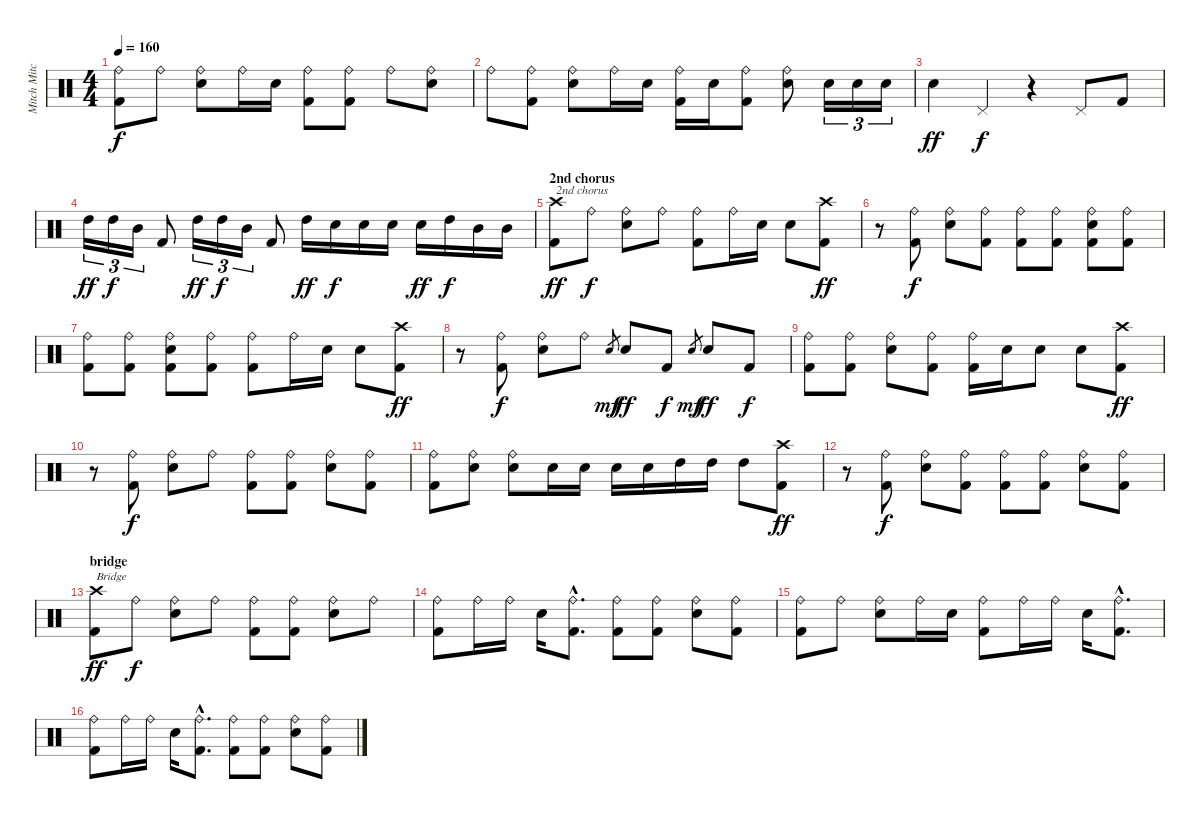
\track ("Mitch Mitchell - Drums" "Mitch Mitc") {instrument percussion}
\staff {score}
\articulation defaults
\ts (4 4)
\tempo 160
\clef neutral
\ks c
("Ride (bell)" "Kick (hit) 2").8{dy f} "Ride (bell)".8 ("Ride (bell)" "Electric Snare (hit)").8 "Ride (bell)".16 "Electric Snare (hit)".16 ("Ride (bell)" "Kick (hit) 2").8 ("Ride (bell)" "Kick (hit) 2").8 "Ride (bell)".8 ("Ride (bell)" "Electric Snare (hit)").8 |
"Ride (bell)".8 ("Ride (bell)" "Kick (hit) 2").8 ("Ride (bell)" "Electric Snare (hit)").8 "Ride (bell)".16 "Electric Snare (hit)".16 ("Ride (bell)" "Kick (hit) 2").16 "Electric Snare (hit)".16 ("Ride (bell)" "Kick (hit) 2").8 ("Ride (bell)" "Electric Snare (hit)").8 "Electric Snare (hit)".16{tu (3 2)} "Electric Snare (hit)".16{tu (3 2)} "Electric Snare (hit)".16{tu (3 2)} |
"Electric Snare (hit)".4{dy ff} "Pedal Hi-Hat (hit)".4{dy f} r.4 "Pedal Hi-Hat (hit)".8 "Kick (hit) 2".8 |
"High Tom (hit)".16{tu (3 2) dy ff} "High Tom (hit)".16{tu (3 2) dy f} "Mid Tom (hit)".16{tu (3 2)} "Kick (hit) 2".8 "High Tom (hit)".16{tu (3 2) dy ff} "High Tom (hit)".16{tu (3 2) dy f} "Mid Tom (hit)".16{tu (3 2)} "Kick (hit) 2".8 "High Tom (hit)".16{dy ff} "Electric Snare (hit)".16{dy f} "Electric Snare (hit)".16 "Electric Snare (hit)".16 "Electric Snare (hit)".16{dy ff} "High Tom (hit)".16{dy f} "Mid Tom (hit)".16 "Mid Tom (hit)".16 |
\section ("" "2nd chorus")
("Crash high (hit)" "Kick (hit) 2").8{txt "2nd chorus" dy ff} "Ride (bell)".8{dy f} ("Ride (bell)" "Electric Snare (hit)").8 "Ride (bell)".8 ("Ride (bell)" "Kick (hit) 2").8 "Ride (bell)".16 "Electric Snare (hit)".16 "Electric Snare (hit)".8 ("Crash high (hit)" "Kick (hit) 2").8{dy ff} |
r.8 ("Ride (bell)" "Kick (hit) 2").8{dy f} ("Ride (bell)" "Electric Snare (hit)").8 ("Ride (bell)" "Kick (hit) 2").8 ("Ride (bell)" "Kick (hit) 2").8 ("Ride (bell)" "Kick (hit) 2").8 ("Ride (bell)" "Electric Snare (hit)" "Kick (hit) 2").8 ("Ride (bell)" "Kick (hit) 2").8 |
("Ride (bell)" "Kick (hit) 2").8 ("Ride (bell)" "Kick (hit) 2").8 ("Ride (bell)" "Electric Snare (hit)" "Kick (hit) 2").8 ("Ride (bell)" "Kick (hit) 2").8 ("Ride (bell)" "Kick (hit) 2").8 "Ride (bell)".16 "Electric Snare (hit)".16 "Electric Snare (hit)".8 ("Crash high (hit)" "Kick (hit) 2").8{dy ff} |
r.8 ("Ride (bell)" "Kick (hit) 2").8{dy f} ("Ride (bell)" "Electric Snare (hit)").8 "Ride (bell)".8 "Electric Snare (hit)".8{gr dy mf} "Electric Snare (hit)".8{dy ff} "Kick (hit) 2".8{dy f} "Electric Snare (hit)".8{gr dy mf} "Electric Snare (hit)".8{dy ff} "Kick (hit) 2".8{dy f} |
("Ride (bell)" "Kick (hit) 2").8 ("Ride (bell)" "Kick (hit) 2").8 ("Ride (bell)" "Electric Snare (hit)").8 ("Ride (bell)" "Kick (hit) 2").8 ("Ride (bell)" "Kick (hit) 2").16 "Electric Snare (hit)".16 "Electric Snare (hit)".8 "Electric Snare (hit)".8 ("Crash high (hit)" "Kick (hit) 2").8{dy ff} |
r.8 ("Ride (bell)" "Kick (hit) 2").8{dy f} ("Ride (bell)" "Electric Snare (hit)").8 "Ride (bell)".8 ("Ride (bell)" "Kick (hit) 2").8 ("Ride (bell)" "Kick (hit) 2").8 ("Ride (bell)" "Electric Snare (hit)").8 ("Ride (bell)" "Kick (hit) 2").8 |
("Ride (bell)" "Kick (hit) 2").8 ("Ride (bell)" "Electric Snare (hit)").8 ("Ride (bell)" "Electric Snare (hit)").8 "Electric Snare (hit)".16 "Electric Snare (hit)".16 "Electric Snare (hit)".16 "Electric Snare (hit)".16 "High Tom (hit)".16 "High Tom (hit)".16 "High Tom (hit)".8 ("Crash high (hit)" "Kick (hit) 2").8{dy ff} |
r.8 ("Ride (bell)" "Kick (hit) 2").8{dy f} ("Ride (bell)" "Electric Snare (hit)").8 ("Ride (bell)" "Kick (hit) 2").8 ("Ride (bell)" "Kick (hit) 2").8 ("Ride (bell)" "Kick (hit) 2").8 ("Ride (bell)" "Electric Snare (hit)").8 ("Ride (bell)" "Kick (hit) 2").8 |
\section ("" "bridge")
("Crash high (hit)" "Kick (hit) 2").8{txt "Bridge" dy ff} "Ride (bell)".8{dy f} ("Ride (bell)" "Electric Snare (hit)").8 "Ride (bell)".8 ("Ride (bell)" "Kick (hit) 2").8 ("Ride (bell)" "Kick (hit) 2").8 ("Ride (bell)" "Electric Snare (hit)").8 "Ride (bell)".8 |
("Ride (bell)" "Kick (hit) 2").8 "Ride (bell)".16 "Ride (bell)".16 "Electric Snare (hit)".16 ("Ride (bell)"{hac} "Kick (hit) 2"{hac}).8{d} ("Ride (bell)" "Kick (hit) 2").8 ("Ride (bell)" "Kick (hit) 2").8 ("Ride (bell)" "Electric Snare (hit)").8 ("Ride (bell)" "Kick (hit) 2").8 |
("Ride (bell)" "Kick (hit) 2").8 "Ride (bell)".8 ("Ride (bell)" "Electric Snare (hit)").8 "Ride (bell)".16 "Electric Snare (hit)".16 ("Ride (bell)" "Kick (hit) 2").8 "Ride (bell)".16 "Ride (bell)".16 "Electric Snare (hit)".16 ("Ride (bell)"{hac} "Kick (hit) 2"{hac}).8{d} |
("Ride (bell)" "Kick (hit) 2").8 "Ride (bell)".16 "Ride (bell)".16 "Electric Snare (hit)".16 ("Ride (bell)"{hac} "Kick (hit) 2"{hac}).8{d} ("Ride (bell)" "Kick (hit) 2").8 ("Ride (bell)" "Kick (hit) 2").8 ("Ride (bell)" "Electric Snare (hit)").8 ("Ride (bell)" "Kick (hit) 2").8
